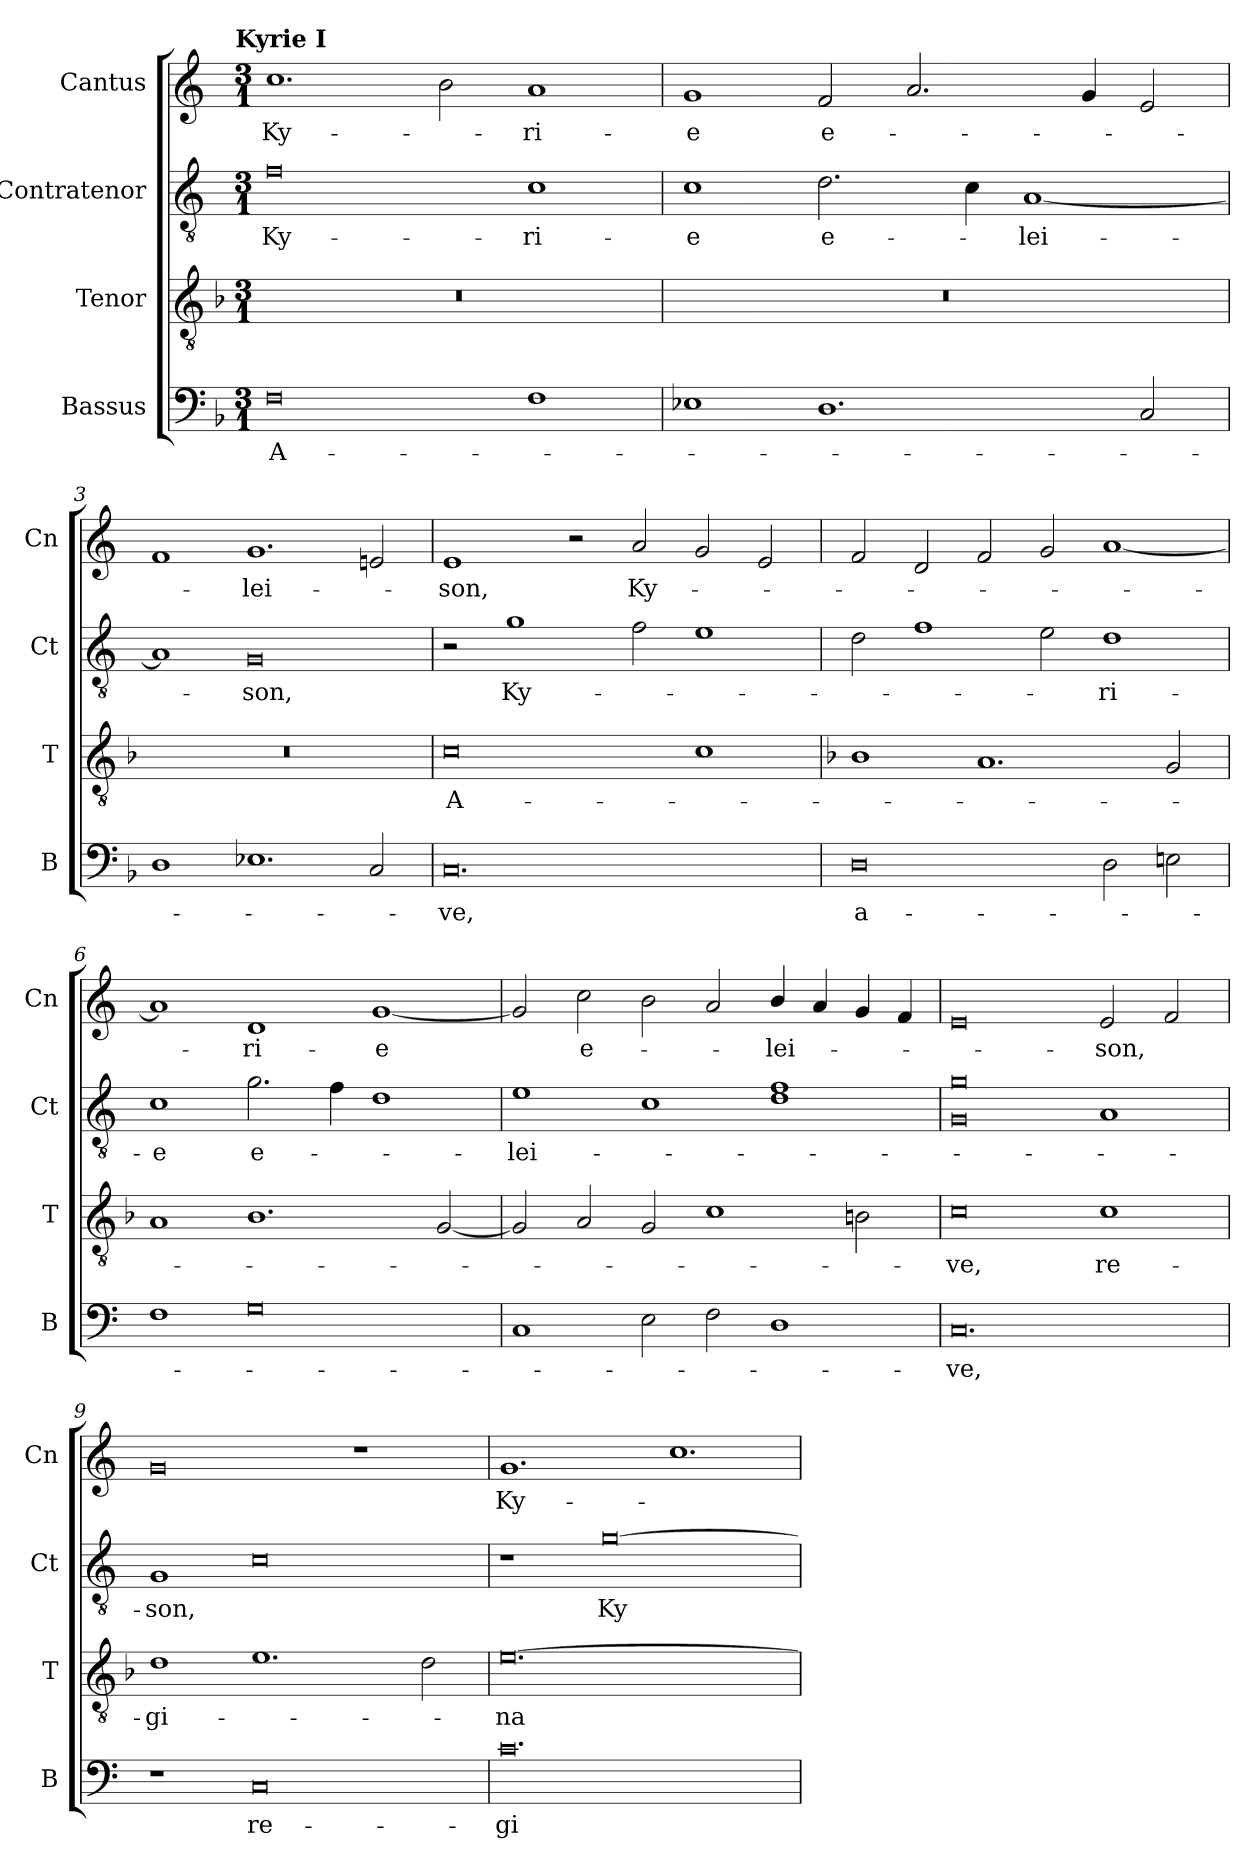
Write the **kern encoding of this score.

**kern	**text	**kern	**text	**kern	**text	**kern	**text
*part4	*part4	*part3	*part3	*part2	*part2	*part1	*part1
*staff4	*staff4	*staff3	*staff3	*staff2	*staff2	*staff1	*staff1
*I"Bassus	*	*I"Tenor	*	*I"Contratenor	*	*I"Cantus	*
*I'B	*	*I'T	*	*I'Ct	*	*I'Cn	*
*clefF4	*	*clefGv2	*	*clefGv2	*	*clefG2	*
*k[b-]	*	*k[b-]	*	*k[]	*	*k[]	*
!!LO:TX:omd:t=Kyrie I
*M3/1	*	*M3/1	*	*M3/1	*	*M3/1	*
=1	=1	=1	=1	=1	=1	=1	=1
0F	A-	0.r	.	0f	Ky-	1.cc	Ky-
.	.	.	.	.	.	2b\	.
1F	.	.	.	1c	-ri-	1a	-ri-
=2	=2	=2	=2	=2	=2	=2	=2
1E-X	.	0.r	.	1c	-e	1g	-e
1.D	.	.	.	2.d\	e-	2f/	e-
.	.	.	.	.	.	2.a/	.
.	.	.	.	4c\	.	.	.
.	.	.	.	[1A	-lei-	.	.
.	.	.	.	.	.	4g/	.
2C/	.	.	.	.	.	2e/	.
=3	=3	=3	=3	=3	=3	=3	=3
1D	.	0.r	.	1A]	.	1f	.
1.E-X	.	.	.	0G	-son,	1.g	-lei-
2C/	.	.	.	.	.	2en/	.
=4	=4	=4	=4	=4	=4	=4	=4
0.C	-ve,	0c	A-	2r	.	1e	-son,
.	.	.	.	1g	Ky-	.	.
.	.	.	.	.	.	2r	.
.	.	.	.	2f\	.	2a/	Ky-
.	.	1c	.	1e	.	2g/	.
.	.	.	.	.	.	2e/	.
=5	=5	=5	=5	=5	=5	=5	=5
*k[]	*	*	*	*	*	*	*
0D	a-	1B-	.	2d\	.	2f/	.
.	.	.	.	1f	.	2d/	.
.	.	1.A	.	.	.	2f/	.
.	.	.	.	2e\	.	2g/	.
2D\	.	.	.	1d	-ri-	[1a	.
2En\	.	2G/	.	.	.	.	.
=6	=6	=6	=6	=6	=6	=6	=6
1F	.	1A	.	1c	-e	1a]	.
0G	.	1.B-	.	2.g\	e-	1d	-ri-
.	.	.	.	4f\	.	.	.
.	.	.	.	1d	.	[1g	-e
.	.	[2G/	.	.	.	.	.
=7	=7	=7	=7	=7	=7	=7	=7
1C	.	2G/]	.	1e	-lei-	2g/]	.
.	.	2A/	.	.	.	2cc\	e-
2E\	.	2G/	.	1c	.	2b\	.
2F\	.	1c	.	.	.	2a/	.
1D	.	.	.	1d 1f	.	4b/	-lei-
.	.	.	.	.	.	4a/	.
.	.	2Bn\	.	.	.	4g/	.
.	.	.	.	.	.	4f/	.
=8	=8	=8	=8	=8	=8	=8	=8
0.C	-ve,	0c	-ve,	0G 0g	.	0e	.
.	.	1c	re-	1A	.	2e/	-son,
.	.	.	.	.	.	2f/	.
=9	=9	=9	=9	=9	=9	=9	=9
1r	.	1d	-gi-	1G	-son,	0g	.
0C	re-	1.e	.	0c	.	.	.
.	.	.	.	.	.	1r	.
.	.	2d\	.	.	.	.	.
=10	=10	=10	=10	=10	=10	=10	=10
0.c	-gi-	[0.e	-na	1r	.	1.g	Ky-
.	.	.	.	[0g	Ky-	.	.
.	.	.	.	.	.	1.cc	.
=	=	=	=	=	=	=	=
*-	*-	*-	*-	*-	*-	*-	*-
